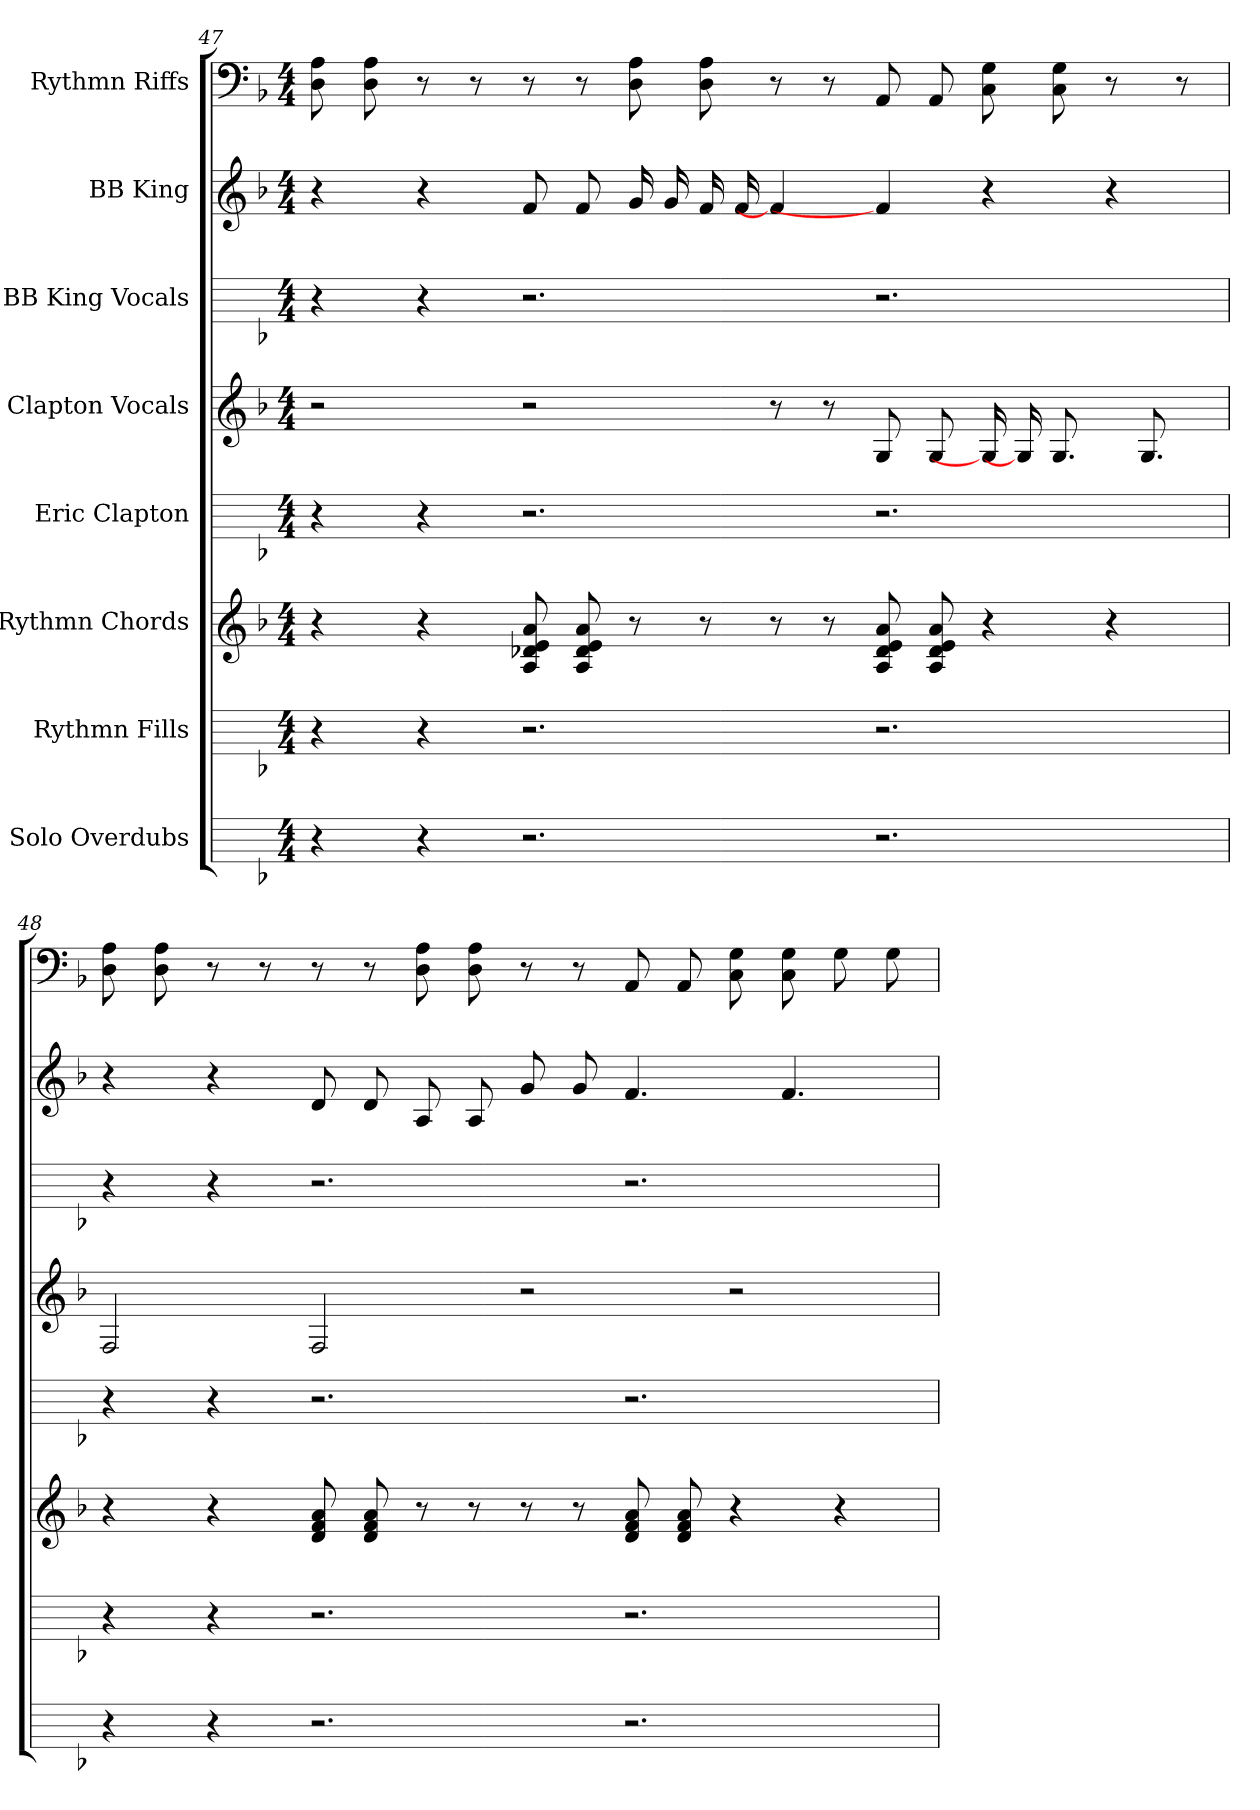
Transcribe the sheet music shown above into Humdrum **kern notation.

**kern	**kern	**kern	**kern	**kern	**kern	**kern	**kern
*part8	*part7	*part6	*part5	*part4	*part3	*part2	*part1
*staff8	*staff7	*staff6	*staff5	*staff4	*staff3	*staff2	*staff1
*I"Solo Overdubs	*I"Rythmn Fills	*I"Rythmn Chords	*I"Eric Clapton	*I"Clapton Vocals	*I"BB King Vocals	*I"BB King	*I"Rythmn Riffs
*	*	*	*	*	*	*	*
*k[b-]	*k[b-]	*k[b-]	*k[b-]	*k[b-]	*k[b-]	*k[b-]	*k[b-]
*M4/4	*M4/4	*M4/4	*M4/4	*M4/4	*M4/4	*M4/4	*M4/4
=47	=47	=47	=47	=47	=47	=47	=47
4r	4r	4r	4r	2r	4r	4r	8A 8D
.	.	.	.	.	.	.	8A 8D
4r	4r	4r	4r	.	4r	4r	8r
.	.	.	.	.	.	.	8r
2.r	2.r	8a 8e 8d- 8A	2.r	2r	2.r	8f	8r
.	.	8a 8e 8d- 8A	.	.	.	8f	8r
.	.	8r	.	.	.	16g	8A 8D
.	.	.	.	.	.	16g	.
.	.	8r	.	.	.	16f	8A 8D
.	.	.	.	.	.	16f	.
.	.	8r	.	8r	.	4f]	8r
.	.	8r	.	8r	.	.	8r
2.r	2.r	8a 8e 8d- 8A	2.r	8G	2.r	4f]	8AA
.	.	8a 8e 8d- 8A	.	8G	.	.	8AA
.	.	4r	.	16G]	.	4r	8G 8C
.	.	.	.	16G]	.	.	.
.	.	.	.	8.G	.	.	8G 8C
.	.	4r	.	.	.	4r	8r
.	.	.	.	8.G	.	.	.
.	.	.	.	.	.	.	8r
=48	=48	=48	=48	=48	=48	=48	=48
4r	4r	4r	4r	2F	4r	4r	8A 8D
.	.	.	.	.	.	.	8A 8D
4r	4r	4r	4r	.	4r	4r	8r
.	.	.	.	.	.	.	8r
2.r	2.r	8a 8f 8d	2.r	2F	2.r	8d	8r
.	.	8a 8f 8d	.	.	.	8d	8r
.	.	8r	.	.	.	8A	8A 8D
.	.	8r	.	.	.	8A	8A 8D
.	.	8r	.	2r	.	8g	8r
.	.	8r	.	.	.	8g	8r
2.r	2.r	8a 8f 8d	2.r	.	2.r	4.f	8AA
.	.	8a 8f 8d	.	.	.	.	8AA
.	.	4r	.	2r	.	.	8G 8C
.	.	.	.	.	.	4.f	8G 8C
.	.	4r	.	.	.	.	8G
.	.	.	.	.	.	.	8G
=	=	=	=	=	=	=	=
*-	*-	*-	*-	*-	*-	*-	*-
